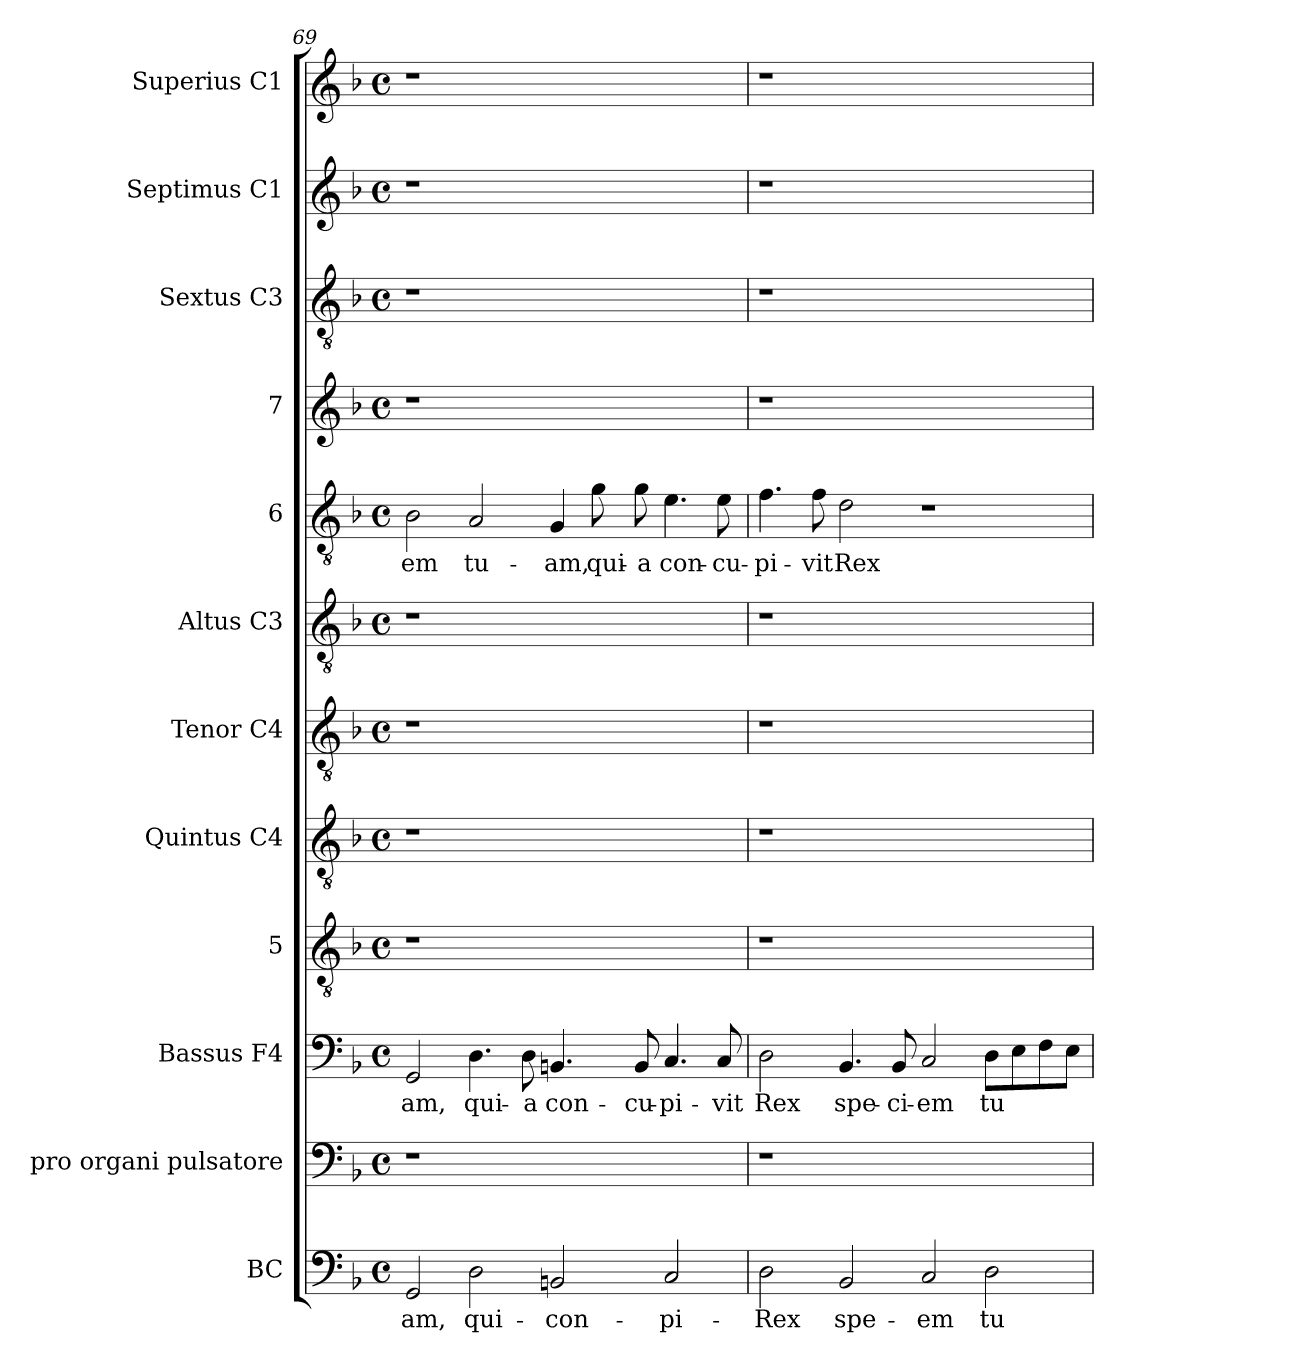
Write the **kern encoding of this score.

**kern	**text	**kern	**kern	**text	**kern	**kern	**kern	**kern	**kern	**text	**kern	**kern	**kern	**kern
*part12	*part12	*part11	*part10	*part10	*part9	*part8	*part7	*part6	*part5	*part5	*part4	*part3	*part2	*part1
*staff12	*staff12	*staff11	*staff10	*staff10	*staff9	*staff8	*staff7	*staff6	*staff5	*staff5	*staff4	*staff3	*staff2	*staff1
*I"BC	*	*I"pro organi  pulsatore	*I"Bassus  F4	*	*I"5	*I"Quintus  C4	*I"Tenor  C4	*I"Altus  C3	*I"6	*	*I"7	*I"Sextus  C3	*I"Septimus  C1	*I"Superius  C1
*I'BC	*	*	*I'B	*	*	*	*I'T	*I'A	*	*	*	*	*	*I'S
*clefF4	*	*clefF4	*clefF4	*	*clefGv2	*clefGv2	*clefGv2	*clefGv2	*clefGv2	*	*clefG2	*clefGv2	*clefG2	*clefG2
*k[b-]	*	*k[b-]	*k[b-]	*	*k[b-]	*k[b-]	*k[b-]	*k[b-]	*k[b-]	*	*k[b-]	*k[b-]	*k[b-]	*k[b-]
*F:	*	*F:	*F:	*	*F:	*F:	*F:	*F:	*F:	*	*F:	*F:	*F:	*F:
*M4/4	*	*M4/4	*M4/4	*	*M4/4	*M4/4	*M4/4	*M4/4	*M4/4	*	*M4/4	*M4/4	*M4/4	*M4/4
*met(c)	*	*met(c)	*met(c)	*	*met(c)	*met(c)	*met(c)	*met(c)	*met(c)	*	*met(c)	*met(c)	*met(c)	*met(c)
=69	=69	=69	=69	=69	=69	=69	=69	=69	=69	=69	=69	=69	=69	=69
!	!LO:LY:a:cj	!	!	!LO:LY:b:cj	!	!	!	!	!	!LO:LY:b:cj	!	!	!	!
2GG/	-am,	1r	2GG/	-am,	1r	1r	1r	1r	2B-\	-em	1r	1r	1r	1r
!	!LO:LY:a:cj	!	!	!LO:LY:b:cj	!	!	!	!	!	!LO:LY:b:cj	!	!	!	!
2D\	qui-	.	4.D\	qui-	.	.	.	.	2A/	tu-	.	.	.	.
!	!	!	!	!LO:LY:b:cj	!	!	!	!	!	!	!	!	!	!
.	.	.	8D\	-a	.	.	.	.	.	.	.	.	.	.
!	!LO:LY:a:cj	!	!	!LO:LY:b:cj	!	!	!	!	!	!LO:LY:b:cj	!	!	!	!
2BBn/	-con-	1ryy	4.BBn/	con-	1ryy	1ryy	1ryy	1ryy	4G/	-am,	1ryy	1ryy	1ryy	1ryy
!	!	!	!	!	!	!	!	!	!	!LO:LY:b:cj	!	!	!	!
.	.	.	.	.	.	.	.	.	8g\	qui-	.	.	.	.
!	!	!	!	!LO:LY:b:cj	!	!	!	!	!	!LO:LY:b:cj	!	!	!	!
.	.	.	8BB/	-cu-	.	.	.	.	8g\	-a	.	.	.	.
!	!LO:LY:a:cj	!	!	!LO:LY:b:cj	!	!	!	!	!	!LO:LY:b:cj	!	!	!	!
2C/	-pi-	.	4.C/	-pi-	.	.	.	.	4.e\	con-	.	.	.	.
!	!	!	!	!LO:LY:b:cj	!	!	!	!	!	!LO:LY:b:cj	!	!	!	!
.	.	.	8C/	-vit	.	.	.	.	8e\	-cu-	.	.	.	.
!!LO:PB:g=z
=70	=70	=70	=70	=70	=70	=70	=70	=70	=70	=70	=70	=70	=70	=70
!	!LO:LY:a:cj	!	!	!LO:LY:b:cj	!	!	!	!	!	!LO:LY:b:cj	!	!	!	!
2D\	-Rex	1r	2D\	Rex	1r	1r	1r	1r	4.f\	-pi-	1r	1r	1r	1r
!	!	!	!	!	!	!	!	!	!	!LO:LY:b:cj	!	!	!	!
.	.	.	.	.	.	.	.	.	8f\	-vit	.	.	.	.
!	!LO:LY:a:cj	!	!	!LO:LY:b:cj	!	!	!	!	!	!LO:LY:b:cj	!	!	!	!
2BB-/	spe-	.	4.BB-/	spe-	.	.	.	.	2d\	Rex	.	.	.	.
!	!	!	!	!LO:LY:b:cj	!	!	!	!	!	!	!	!	!	!
.	.	.	8BB-/	-ci-	.	.	.	.	.	.	.	.	.	.
!	!LO:LY:a:cj	!	!	!LO:LY:b:cj	!	!	!	!	!	!	!	!	!	!
2C/	-em	1ryy	2C/	-em	1ryy	1ryy	1ryy	1ryy	1r	.	1ryy	1ryy	1ryy	1ryy
!	!LO:LY:a:cj	!	!	!LO:LY:b:cj	!	!	!	!	!	!	!	!	!	!
2D\	tu-	.	8D\L	tu-	.	.	.	.	.	.	.	.	.	.
!	!	!	!	!LO:LY:b:cj	!	!	!	!	!	!	!	!	!	!
.	.	.	8E\	--	.	.	.	.	.	.	.	.	.	.
!	!	!	!	!LO:LY:b:cj	!	!	!	!	!	!	!	!	!	!
.	.	.	8F\	--	.	.	.	.	.	.	.	.	.	.
!	!	!	!	!LO:LY:b:cj	!	!	!	!	!	!	!	!	!	!
.	.	.	8E\J	--	.	.	.	.	.	.	.	.	.	.
=	=	=	=	=	=	=	=	=	=	=	=	=	=	=
*-	*-	*-	*-	*-	*-	*-	*-	*-	*-	*-	*-	*-	*-	*-
